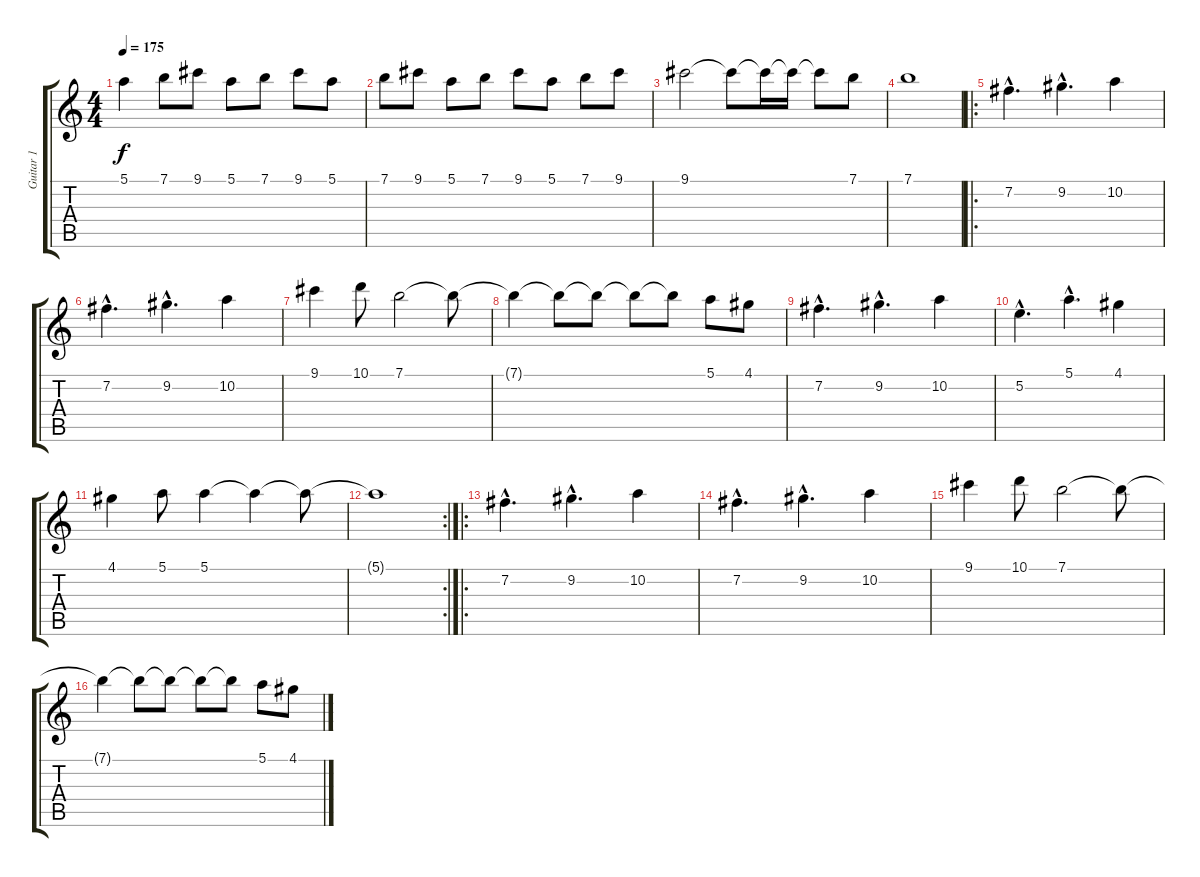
\track ("Guitar 1" "Guitar 1") {instrument distortionguitar}
\staff {score tabs}
\tuning (E4 B3 G3 D3 A2 E2) {hide}
\ts (4 4)
\tempo 175
\clef g2
\ks c
5.1.4{dy f} 7.1.8 9.1.8 5.1.8 7.1.8 9.1.8 5.1.8 |
7.1.8 9.1.8 5.1.8 7.1.8 9.1.8 5.1.8 7.1.8 9.1.8 |
9.1.2 9.1{t}.8 9.1{t}.16 9.1{t}.16 9.1{t}.8 7.1.8 |
7.1.1 |
\ro
7.2{hac}.4{d} 9.2{hac}.4{d} 10.2.4 |
7.2{hac}.4{d} 9.2{hac}.4{d} 10.2.4 |
9.1.4 10.1.8 7.1.2 7.1{t}.8 |
7.1{t}.4 7.1{t}.8 7.1{t}.8 7.1{t}.8 7.1{t}.8 5.1.8 4.1.8 |
7.2{hac}.4{d} 9.2{hac}.4{d} 10.2.4 |
5.2{hac}.4{d} 5.1{hac}.4{d} 4.1.4 |
4.1.4 5.1.8 5.1.4 5.1{t}.4 5.1{t}.8 |
\rc 2
5.1{t}.1 |
\ro
7.2{hac}.4{d} 9.2{hac}.4{d} 10.2.4 |
7.2{hac}.4{d} 9.2{hac}.4{d} 10.2.4 |
9.1.4 10.1.8 7.1.2 7.1{t}.8 |
7.1{t}.4 7.1{t}.8 7.1{t}.8 7.1{t}.8 7.1{t}.8 5.1.8 4.1.8
